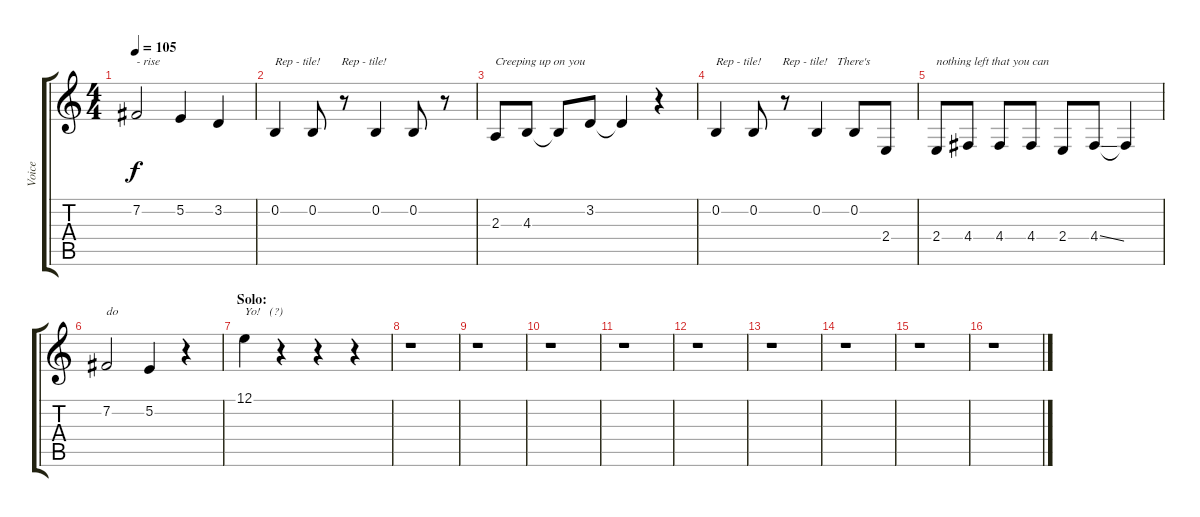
\track ("Voice" "Voice") {instrument oboe}
\staff {score tabs}
\tuning (E4 B3 G3 D3 A2 E2) {hide}
\ts (4 4)
\tempo 105
\clef g2
\ks c
7.2.2{txt "- rise" dy f} 5.2.4 3.2.4 |
0.2.4{txt "Rep - tile!       Rep - tile!"} 0.2.8 r.8 0.2.4 0.2.8 r.8 |
2.3.8{txt "Creeping up on you"} 4.3.8 4.3{t}.8 3.2.8 3.2{t}.4 r.4 |
0.2.4{txt "Rep - tile!       Rep - tile!   There's"} 0.2.8 r.8 0.2.4 0.2.8 2.4.8 |
2.4.8{txt "nothing left that you can"} 4.4.8 4.4.8 4.4.8 2.4.8 4.4{ss}.8 4.4{t}.4 |
7.2.2{txt "do"} 5.2.4 r.4 |
\section ("" "Solo:")
12.1.4{txt "Yo!   (?)"} r.4 r.4 r.4 |
r.1 |
r.1 |
r.1 |
r.1 |
r.1 |
r.1 |
r.1 |
r.1 |
r.1
